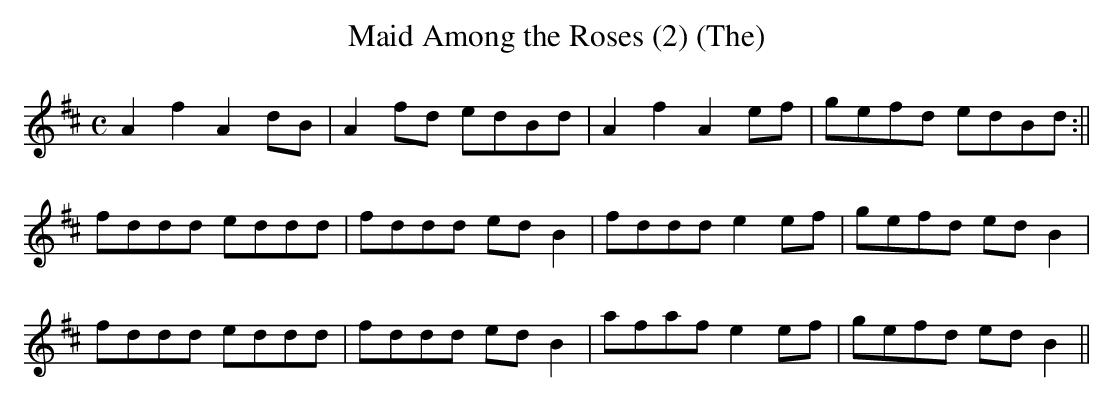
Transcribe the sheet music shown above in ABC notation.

X:1
T:Maid Among the Roses (2) (The)
M:C
L:1/8
K:BMin
A2 f2 A2 dB|A2 fd edBd|A2 f2 A2 ef|gefd edBd:||
fddd eddd|fddd ed B2|fddd e2 ef|gefd ed B2|
fddd eddd|fddd ed B2|afaf e2 ef|gefd ed B2||
